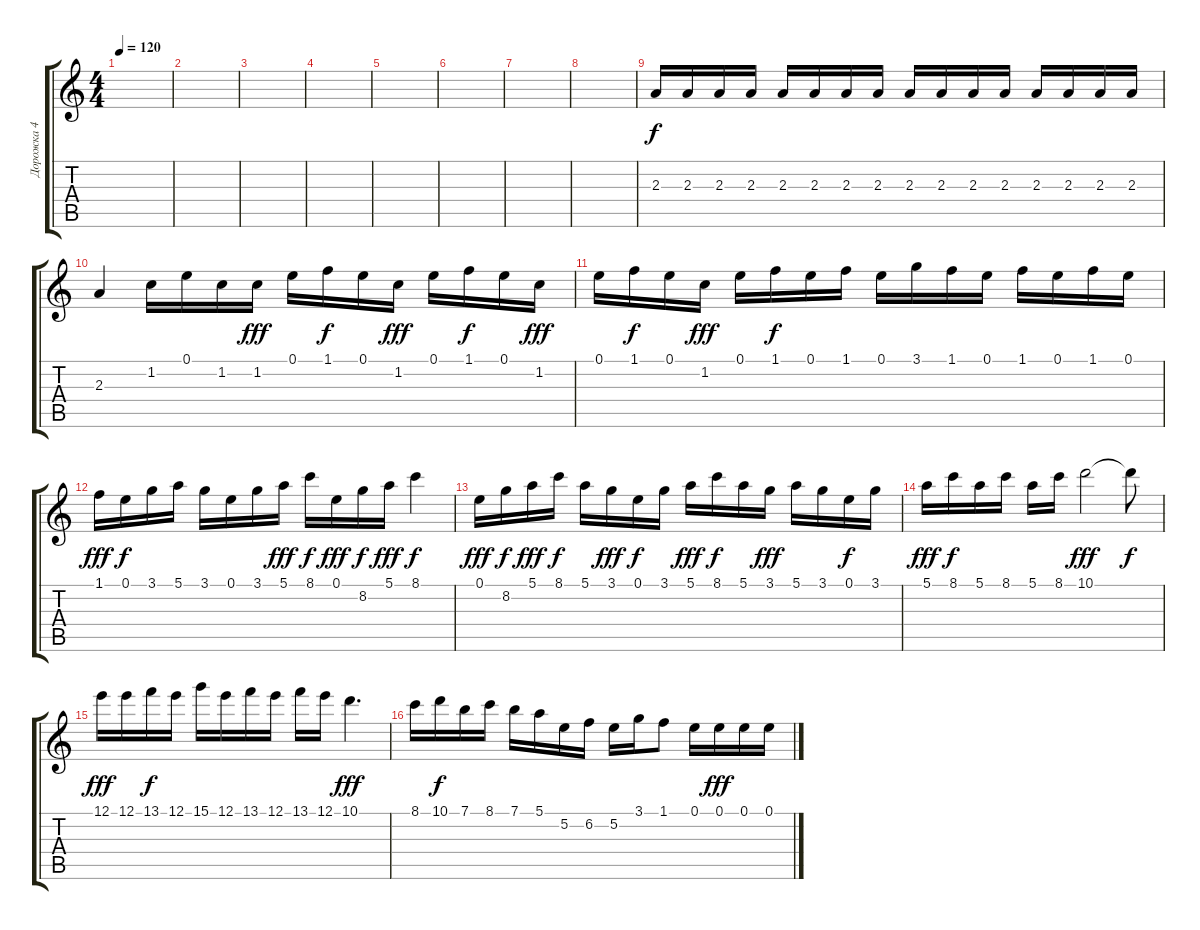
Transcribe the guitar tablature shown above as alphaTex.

\track ("Дорожка 4" "Дорожка 4") {instrument distortionguitar}
\staff {score tabs}
\tuning (E4 B3 G3 D3 A2 E2) {hide}
\ts (4 4)
\tempo 120
\clef g2
\ks c
|
|
|
|
|
|
|
|
2.3.16 2.3.16 2.3.16 2.3.16 2.3.16 2.3.16 2.3.16 2.3.16 2.3.16 2.3.16 2.3.16 2.3.16 2.3.16 2.3.16 2.3.16 2.3.16 |
2.3.4 1.2.16 0.1.16{dy f} 1.2.16 1.2.16{dy fff} 0.1.16 1.1.16{dy f} 0.1.16 1.2.16{dy fff} 0.1.16 1.1.16{dy f} 0.1.16 1.2.16{dy fff} |
0.1.16 1.1.16{dy f} 0.1.16 1.2.16{dy fff} 0.1.16 1.1.16{dy f} 0.1.16 1.1.16 0.1.16 3.1.16 1.1.16 0.1.16 1.1.16 0.1.16 1.1.16 0.1.16 |
1.1.16{dy fff} 0.1.16{dy f} 3.1.16 5.1.16 3.1.16 0.1.16 3.1.16 5.1.16{dy fff} 8.1.16{dy f} 0.1.16{dy fff} 8.2.16{dy f} 5.1.16{dy fff} 8.1.4{dy f} |
0.1.16{dy fff} 8.2.16{dy f} 5.1.16{dy fff} 8.1.16{dy f} 5.1.16 3.1.16{dy fff} 0.1.16{dy f} 3.1.16 5.1.16{dy fff} 8.1.16{dy f} 5.1.16 3.1.16{dy fff} 5.1.16 3.1.16 0.1.16{dy f} 3.1.16 |
5.1.16{dy fff} 8.1.16{dy f} 5.1.16 8.1.16 5.1.16 8.1.16 10.1.2{dy fff} 10.1{t}.8{dy f} |
12.1.16{dy fff} 12.1.16 13.1.16{dy f} 12.1.16 15.1.16 12.1.16 13.1.16 12.1.16 13.1.16 12.1.16 10.1.4{d dy fff} |
8.1.16 10.1.16{dy f} 7.1.16 8.1.16 7.1.16 5.1.16 5.2.16 6.2.16 5.2.16 3.1.16 1.1.8 0.1.16 0.1.16{dy fff} 0.1.16 0.1.16
